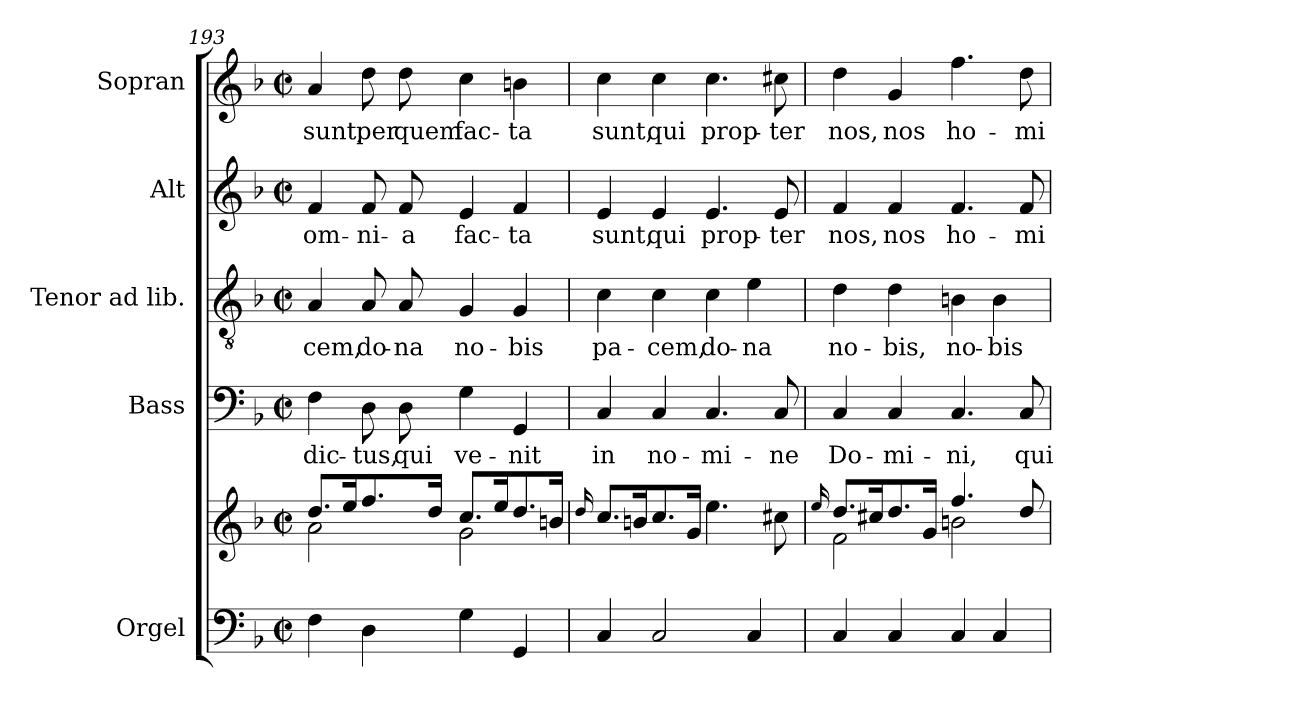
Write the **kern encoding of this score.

**kern	**kern	**kern	**text	**kern	**text	**kern	**text	**kern	**text
*part5	*part5	*part4	*part4	*part3	*part3	*part2	*part2	*part1	*part1
*staff6	*staff5	*staff4	*staff4	*staff3	*staff3	*staff2	*staff2	*staff1	*staff1
*I"Orgel	*	*I"Bass	*	*I"Tenor ad lib.	*	*I"Alt	*	*I"Sopran	*
*I'Org.	*	*I'B	*	*I'T	*	*I'A	*	*I'S	*
*clefF4	*clefG2	*clefF4	*	*clefGv2	*	*clefG2	*	*clefG2	*
*k[b-]	*k[b-]	*k[b-]	*	*k[b-]	*	*k[b-]	*	*k[b-]	*
*F:	*F:	*F:	*	*F:	*	*F:	*	*F:	*
*M2/2	*M2/2	*M2/2	*	*M2/2	*	*M2/2	*	*M2/2	*
*met(c|)	*met(c|)	*met(c|)	*	*met(c|)	*	*met(c|)	*	*met(c|)	*
=193	=193	=193	=193	=193	=193	=193	=193	=193	=193
*	*^	*	*	*	*	*	*	*	*
!	!	!	!	!LO:LY:b	!	!LO:LY:b	!	!LO:LY:b	!	!LO:LY:b
4F\	8.dd/L	2a\	4F\	-dic-	4A/	-cem,	4f/	om-	4a/	sunt,
.	16ee/k	.	.	.	.	.	.	.	.	.
!	!	!	!	!LO:LY:b	!	!LO:LY:b	!	!LO:LY:b	!	!LO:LY:b
4D\	8.ff/	.	8D\	-tus,	8A/	do-	8f/	-ni-	8dd\	per
!	!	!	!	!LO:LY:b	!	!LO:LY:b	!	!LO:LY:b	!	!LO:LY:b
.	.	.	8D\	qui	8A/	-na	8f/	-a	8dd\	quem
.	16dd/Jk	.	.	.	.	.	.	.	.	.
!	!	!	!	!LO:LY:b	!	!LO:LY:b	!	!LO:LY:b	!	!LO:LY:b
4G\	8.cc/L	2g\	4G\	ve-	4G/	no-	4e/	fac-	4cc\	fac-
.	16ee/k	.	.	.	.	.	.	.	.	.
!	!	!	!	!LO:LY:b	!	!LO:LY:b	!	!LO:LY:b	!	!LO:LY:b
4GG/	8.dd/	.	4GG/	-nit	4G/	-bis	4f/	-ta	4bn\	-ta
.	16bn/Jk	.	.	.	.	.	.	.	.	.
*	*v	*v	*	*	*	*	*	*	*	*
=194	=194	=194	=194	=194	=194	=194	=194	=194	=194
.	16qqdd/	.	.	.	.	.	.	.	.
!	!	!	!LO:LY:b	!	!LO:LY:b	!	!LO:LY:b	!	!LO:LY:b
4C/	8.cc/L	4C/	in	4c\	pa-	4e/	sunt,	4cc\	sunt,
.	16bn/k	.	.	.	.	.	.	.	.
!	!	!	!LO:LY:b	!	!LO:LY:b	!	!LO:LY:b	!	!LO:LY:b
2C/	8.cc/	4C/	no-	4c\	-cem,	4e/	qui	4cc\	qui
.	16g/Jk	.	.	.	.	.	.	.	.
!	!	!	!LO:LY:b	!	!LO:LY:b	!	!LO:LY:b	!	!LO:LY:b
.	4.ee\	4.C/	-mi-	4c\	do-	4.e/	prop-	4.cc\	prop-
!	!	!	!	!	!LO:LY:b	!	!	!	!
4C/	.	.	.	4e\	-na	.	.	.	.
!	!	!	!LO:LY:b	!	!	!	!LO:LY:b	!	!LO:LY:b
.	8cc#X\	8C/	-ne	.	.	8e/	-ter	8cc#X\	-ter
=195	=195	=195	=195	=195	=195	=195	=195	=195	=195
.	16qqee/	.	.	.	.	.	.	.	.
*	*^	*	*	*	*	*	*	*	*
!	!	!	!	!LO:LY:b	!	!LO:LY:b	!	!LO:LY:b	!	!LO:LY:b
4C/	8.dd/L	2f\	4C/	Do-	4d\	no-	4f/	nos,	4dd\	nos,
.	16cc#X/k	.	.	.	.	.	.	.	.	.
!	!	!	!	!LO:LY:b	!	!LO:LY:b	!	!LO:LY:b	!	!LO:LY:b
4C/	8.dd/	.	4C/	-mi-	4d\	-bis,	4f/	nos	4g/	nos
.	16g/Jk	.	.	.	.	.	.	.	.	.
!	!	!	!	!LO:LY:b	!	!LO:LY:b	!	!LO:LY:b	!	!LO:LY:b
4C/	4.ff/	2bn\	4.C/	-ni,	4Bn\	no-	4.f/	ho-	4.ff\	ho-
!	!	!	!	!	!	!LO:LY:b	!	!	!	!
4C/	.	.	.	.	4B\	-bis	.	.	.	.
!	!	!	!	!LO:LY:b	!	!	!	!LO:LY:b	!	!LO:LY:b
.	8dd/	.	8C/	qui	.	.	8f/	-mi-	8dd\	-mi-
*	*v	*v	*	*	*	*	*	*	*	*
=	=	=	=	=	=	=	=	=	=
*-	*-	*-	*-	*-	*-	*-	*-	*-	*-
